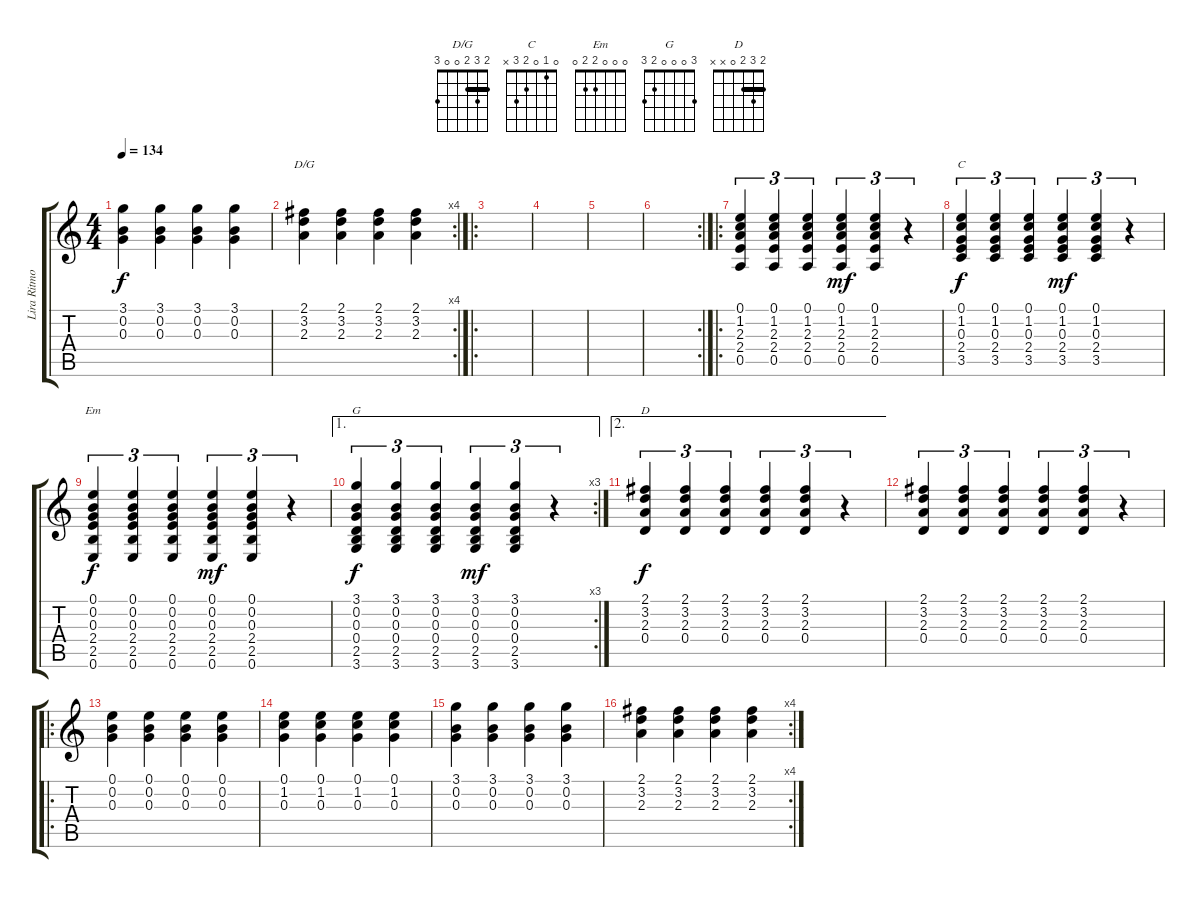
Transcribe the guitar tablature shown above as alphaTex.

\track ("Lira Ritmo" "Lira Ritmo") {instrument distortionguitar}
\staff {score tabs}
\tuning (E4 B3 G3 D3 A2 E2) {hide}
\chord ("D/G" 2 3 2 0 0 3) {barre 2}
\chord ("C" 0 1 0 2 3 x)
\chord ("Em" 0 0 0 2 2 0)
\chord ("G" 3 0 0 0 2 3)
\chord ("D" 2 3 2 0 x x) {barre 2}
\ts (4 4)
\tempo 134
\clef g2
\ks c
(3.1 0.2 0.3).4{dy f} (3.1 0.2 0.3).4 (3.1 0.2 0.3).4 (3.1 0.2 0.3).4 |
\rc 4
(2.1 3.2 2.3).4{ch "D/G"} (2.1 3.2 2.3).4 (2.1 3.2 2.3).4 (2.1 3.2 2.3).4 |
\ro
|
|
|
\rc 2
|
\ro
(0.1 1.2 2.3 2.4 0.5).4{tu (3 2)} (0.1 1.2 2.3 2.4 0.5).4{tu (3 2)} (0.1 1.2 2.3 2.4 0.5).4{tu (3 2)} (0.1 1.2 2.3 2.4 0.5).4{tu (3 2) dy mf} (0.1 1.2 2.3 2.4 0.5).4{tu (3 2)} r.4{tu (3 2)} |
(0.1 1.2 0.3 2.4 3.5).4{tu (3 2) ch "C" dy f} (0.1 1.2 0.3 2.4 3.5).4{tu (3 2)} (0.1 1.2 0.3 2.4 3.5).4{tu (3 2)} (0.1 1.2 0.3 2.4 3.5).4{tu (3 2) dy mf} (0.1 1.2 0.3 2.4 3.5).4{tu (3 2)} r.4{tu (3 2)} |
(0.1 0.2 0.3 2.4 2.5 0.6).4{tu (3 2) ch "Em" dy f} (0.1 0.2 0.3 2.4 2.5 0.6).4{tu (3 2)} (0.1 0.2 0.3 2.4 2.5 0.6).4{tu (3 2)} (0.1 0.2 0.3 2.4 2.5 0.6).4{tu (3 2) dy mf} (0.1 0.2 0.3 2.4 2.5 0.6).4{tu (3 2)} r.4{tu (3 2)} |
\ae 1
\rc 3
(3.1 0.2 0.3 0.4 2.5 3.6).4{tu (3 2) ch "G" dy f} (3.1 0.2 0.3 0.4 2.5 3.6).4{tu (3 2)} (3.1 0.2 0.3 0.4 2.5 3.6).4{tu (3 2)} (3.1 0.2 0.3 0.4 2.5 3.6).4{tu (3 2) dy mf} (3.1 0.2 0.3 0.4 2.5 3.6).4{tu (3 2)} r.4{tu (3 2)} |
\ae 2
(2.1 3.2 2.3 0.4).4{tu (3 2) ch "D" dy f} (2.1 3.2 2.3 0.4).4{tu (3 2)} (2.1 3.2 2.3 0.4).4{tu (3 2)} (2.1 3.2 2.3 0.4).4{tu (3 2)} (2.1 3.2 2.3 0.4).4{tu (3 2)} r.4{tu (3 2)} |
(2.1 3.2 2.3 0.4).4{tu (3 2)} (2.1 3.2 2.3 0.4).4{tu (3 2)} (2.1 3.2 2.3 0.4).4{tu (3 2)} (2.1 3.2 2.3 0.4).4{tu (3 2)} (2.1 3.2 2.3 0.4).4{tu (3 2)} r.4{tu (3 2)} |
\ro
(0.1 0.2 0.3).4 (0.1 0.2 0.3).4 (0.1 0.2 0.3).4 (0.1 0.2 0.3).4 |
(0.1 1.2 0.3).4 (0.1 1.2 0.3).4 (0.1 1.2 0.3).4 (0.1 1.2 0.3).4 |
(3.1 0.2 0.3).4 (3.1 0.2 0.3).4 (3.1 0.2 0.3).4 (3.1 0.2 0.3).4 |
\rc 4
(2.1 3.2 2.3).4 (2.1 3.2 2.3).4 (2.1 3.2 2.3).4 (2.1 3.2 2.3).4
